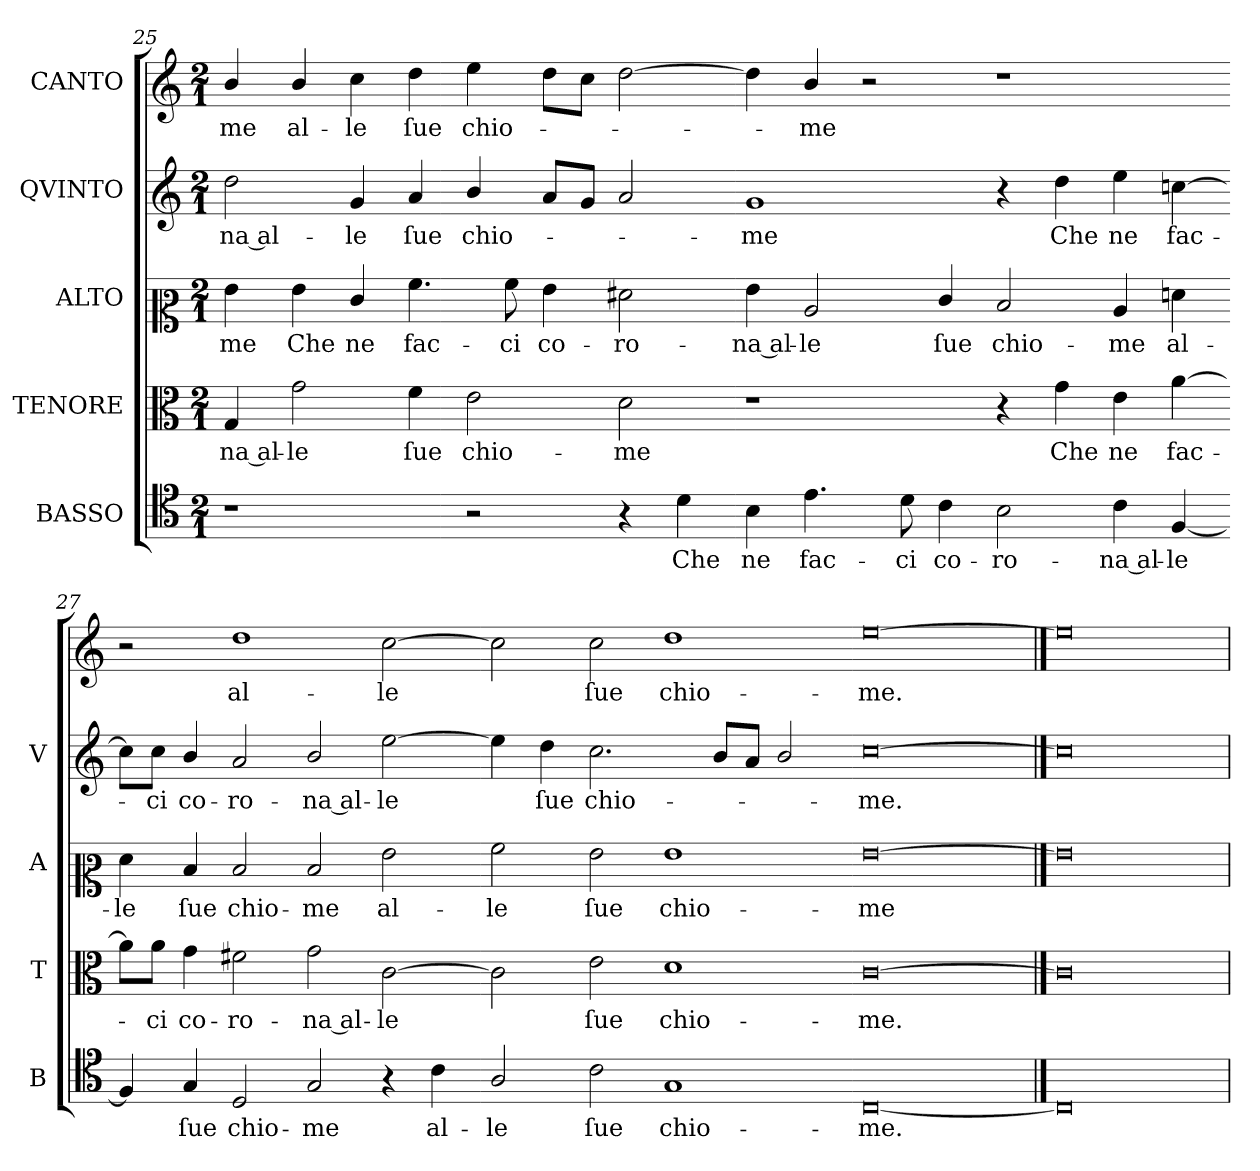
**kern	**text	**kern	**text	**kern	**text	**kern	**text	**kern	**text
*part5	*part5	*part4	*part4	*part3	*part3	*part2	*part2	*part1	*part1
*staff5	*staff5	*staff4	*staff4	*staff3	*staff3	*staff2	*staff2	*staff1	*staff1
*I"BASSO	*	*I"TENORE	*	*I"ALTO	*	*I"QVINTO	*	*I"CANTO	*
*I'B	*	*I'T	*	*I'A	*	*I'V	*	*	*
*clefC4	*	*clefC3	*	*clefC2	*	*clefG2	*	*clefG2	*
*k[]	*	*k[]	*	*k[]	*	*k[]	*	*k[]	*
*C:	*	*C:	*	*C:	*	*C:	*	*C:	*
*M2/1	*	*M2/1	*	*M2/1	*	*M2/1	*	*M2/1	*
=25	=25	=25	=25	=25	=25	=25	=25	=25	=25
1r	.	4G/	na al-	4g\	-me	2dd\	na al-	4b/	-me
.	.	2g\	-le	4g\	Che	.	.	4b/	al-
.	.	.	.	4e/	ne	4g/	-le	4cc\	-le
.	.	4f\	ſue	4.a\	fac-	4a/	ſue	4dd\	ſue
2r	.	2e\	chio-	.	.	4b/	chio-	4ee\	chio-
.	.	.	.	8a\	-ci	.	.	.	.
.	.	.	.	4g\	co-	8a/L	.	8dd\L	.
.	.	.	.	.	.	8g/J	.	8cc\J	.
4r	.	2d\	-me	2f#X\	-ro-	2a/	.	[2dd\	.
4d\	Che	.	.	.	.	.	.	.	.
=26-	=26-	=26-	=26-	=26-	=26-	=26-	=26-	=26-	=26-
4B\	ne	1r	.	4g\	na al-	1g	-me	4dd\]	.
4.e\	fac-	.	.	2c/	-le	.	.	4b/	-me
.	.	.	.	.	.	.	.	2r	.
8d\	-ci	.	.	.	.	.	.	.	.
4c\	co-	.	.	4e/	ſue	.	.	.	.
2B\	-ro-	4r	.	2d/	chio-	4r	.	1r	.
.	.	4g\	Che	.	.	4dd\	Che	.	.
4c\	na al-	4e\	ne	4c/	-me	4ee\	ne	.	.
[4F/	-le	[4a\	fac-	4fn\	al-	[4ccn\	fac-	.	.
=27-	=27-	=27-	=27-	=27-	=27-	=27-	=27-	=27-	=27-
4F/]	.	8a\L]	.	4f\	-le	8cc\L]	.	2r	.
.	.	8a\J	-ci	.	.	8cc\J	-ci	.	.
4G/	ſue	4g\	co-	4d/	ſue	4b/	co-	.	.
2D/	chio-	2f#X\	-ro-	2d/	chio-	2a/	-ro-	1dd	al-
2G/	-me	2g\	na al-	2d/	-me	2b/	na al-	.	.
!	!	!	!	!	!LO:LY:i	!	!	!	!
4r	.	[2c\	-le	2g\	al-	[2ee\	-le	[2cc\	-le
4c\	al-	.	.	.	.	.	.	.	.
=28-	=28-	=28-	=28-	=28-	=28-	=28-	=28-	=28-	=28-
!	!	!	!	!	!LO:LY:i	!	!	!	!
2A/	-le	2c\]	.	2a\	-le	4ee\]	.	2cc\]	.
.	.	.	.	.	.	4dd\	ſue	.	.
!	!	!	!	!	!LO:LY:i	!	!	!	!
2c\	ſue	2e\	ſue	2g\	ſue	2.cc\	chio-	2cc\	ſue
!	!	!	!	!	!LO:LY:i	!	!	!	!
1G	chio-	1d	chio-	1g	chio-	.	.	1dd	chio-
.	.	.	.	.	.	8b/L	.	.	.
.	.	.	.	.	.	8a/J	.	.	.
.	.	.	.	.	.	2b/	.	.	.
=29-	=29-	=29-	=29-	=29-	=29-	=29-	=29-	=29-	=29-
!	!	!	!	!	!LO:LY:i	!	!	!	!
[0C	-me.	[0c	-me.	[0g	-me	[0cc	-me.	[0ee	-me.
==30	==30	==30	==30	==30	==30	==30	==30	==30	==30
0C]	.	0c]	.	0g]	.	0cc]	.	0ee]	.
=	=	=	=	=	=	=	=	=	=
*-	*-	*-	*-	*-	*-	*-	*-	*-	*-
